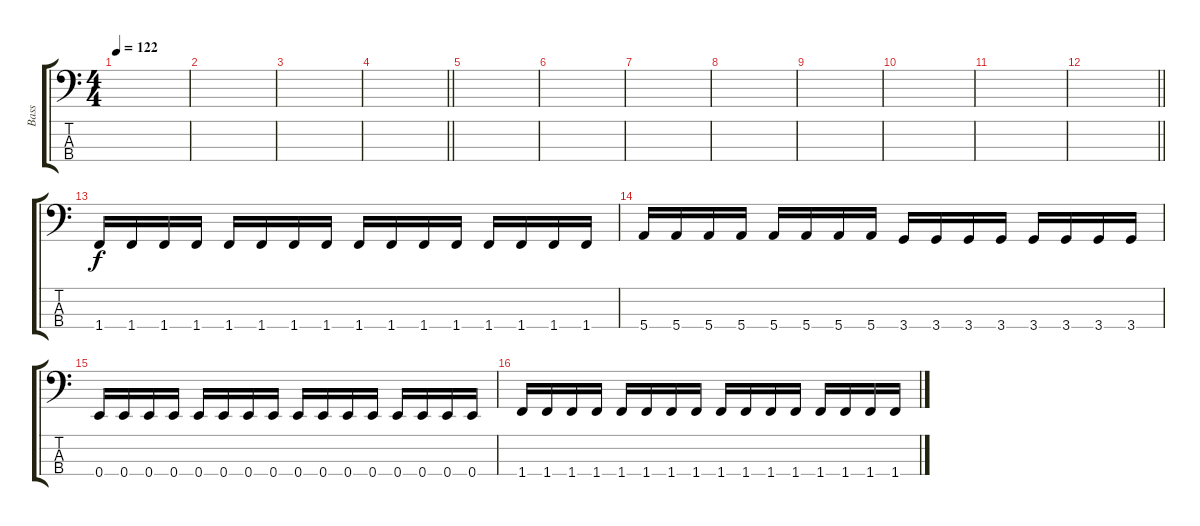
\track ("Bass" "Bass") {instrument electricbassfinger}
\staff {score tabs}
\tuning (G2 D2 A1 E1) {hide}
\ts (4 4)
\tempo 122
\clef f4
\ks c
|
|
|
\barLineRight lightlight
|
|
|
|
|
|
|
|
\barLineRight lightlight
|
1.4.16 1.4.16 1.4.16 1.4.16 1.4.16 1.4.16 1.4.16 1.4.16 1.4.16 1.4.16 1.4.16 1.4.16 1.4.16 1.4.16 1.4.16 1.4.16 |
5.4.16 5.4.16 5.4.16 5.4.16 5.4.16 5.4.16 5.4.16 5.4.16 3.4.16 3.4.16 3.4.16 3.4.16 3.4.16 3.4.16 3.4.16 3.4.16 |
0.4.16 0.4.16 0.4.16 0.4.16 0.4.16 0.4.16 0.4.16 0.4.16 0.4.16 0.4.16 0.4.16 0.4.16 0.4.16 0.4.16 0.4.16 0.4.16 |
1.4.16 1.4.16 1.4.16 1.4.16 1.4.16 1.4.16 1.4.16 1.4.16 1.4.16 1.4.16 1.4.16 1.4.16 1.4.16 1.4.16 1.4.16 1.4.16
